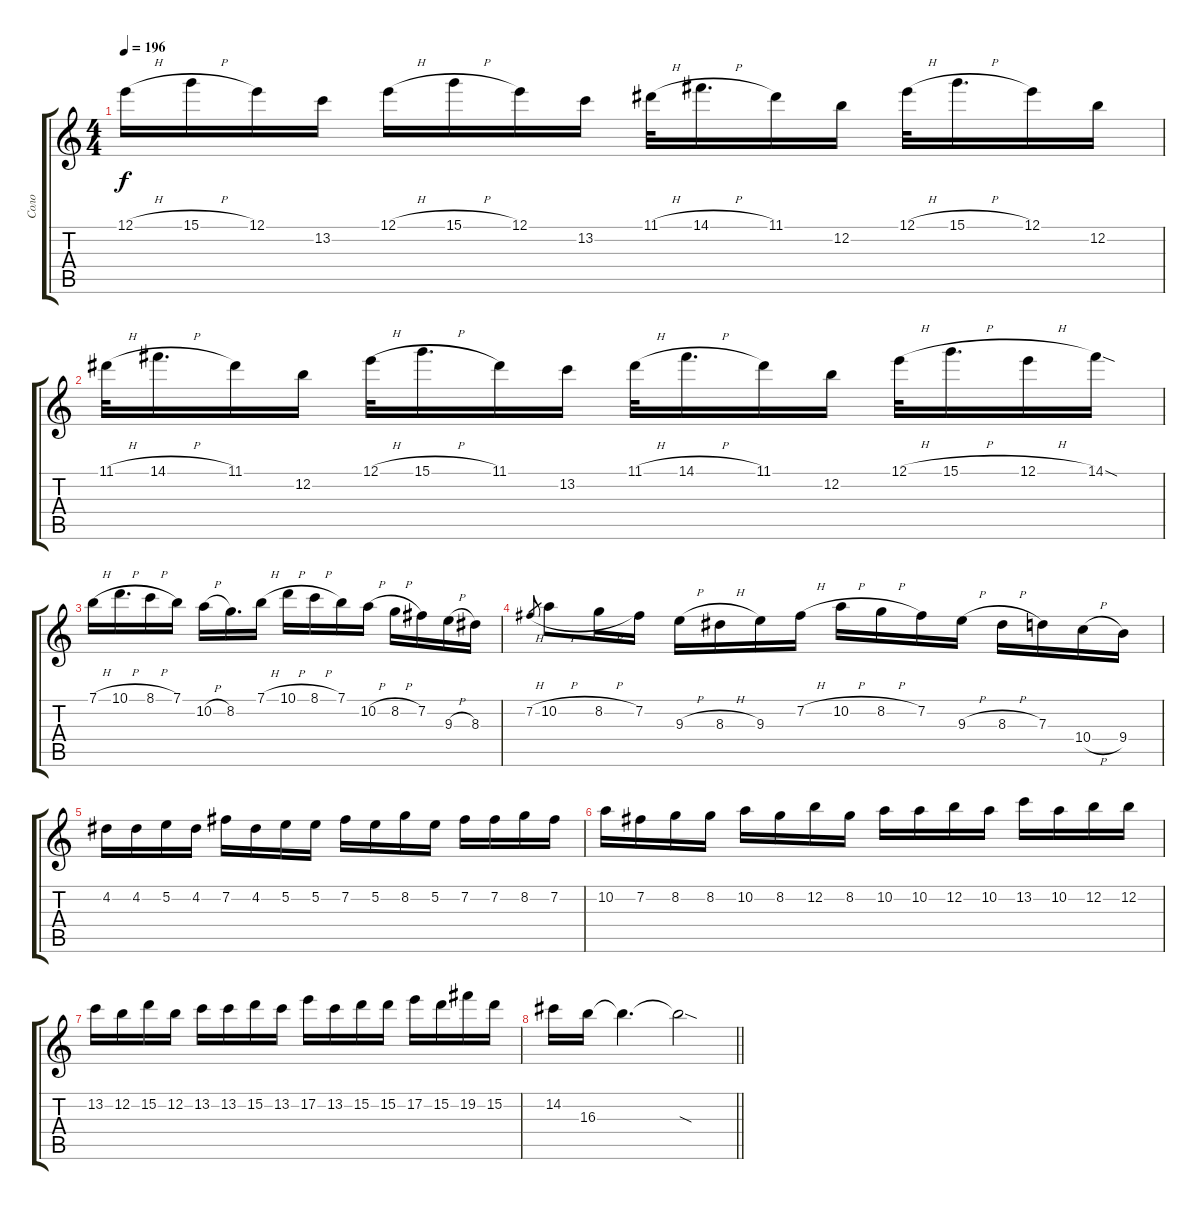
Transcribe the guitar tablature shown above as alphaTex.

\track ("Соло" "Соло") {instrument distortionguitar}
\staff {score tabs}
\tuning (E4 B3 G3 D3 A2 E2) {hide}
\ts (4 4)
\tempo 196
\clef g2
\ks c
12.1{h}.16{dy f} 15.1{h}.16 12.1.16 13.2.16 12.1{h}.16 15.1{h}.16 12.1.16 13.2.16 11.1{h}.32 14.1{h}.16{d} 11.1.16 12.2.16 12.1{h}.32 15.1{h}.16{d} 12.1.16 12.2.16 |
11.1{h}.32 14.1{h}.16{d} 11.1.16 12.2.16 12.1{h}.32 15.1{h}.16{d} 11.1.16 13.2.16 11.1{h}.32 14.1{h}.16{d} 11.1.16 12.2.16 12.1{h}.32 15.1{h}.16{d} 12.1{h}.16 14.1{sod}.16 |
7.1{h}.16 10.1{h}.16{d} 8.1{h}.16 7.1.16 10.2{h}.16 8.2.16{d} 7.1{h}.16 10.1{h}.16 8.1{h}.16 7.1.16 10.2{h}.16 8.2{h}.16 7.2.16 9.3{h}.16 8.3.16 |
7.2{h}.8{gr} 10.2{h}.8 8.2{h}.16 7.2.16 9.3{h}.16 8.3{h}.16 9.3.16 7.2{h}.16 10.2{h}.16 8.2{h}.16 7.2.16 9.3{h}.16 8.3{h}.16 7.3.16 10.4{h}.16 9.4.16 |
4.2.16 4.2.16 5.2.16 4.2.16 7.2.16 4.2.16 5.2.16 5.2.16 7.2.16 5.2.16 8.2.16 5.2.16 7.2.16 7.2.16 8.2.16 7.2.16 |
10.2.16 7.2.16 8.2.16 8.2.16 10.2.16 8.2.16 12.2.16 8.2.16 10.2.16 10.2.16 12.2.16 10.2.16 13.2.16 10.2.16 12.2.16 12.2.16 |
13.2.16 12.2.16 15.2.16 12.2.16 13.2.16 13.2.16 15.2.16 13.2.16 17.2.16 13.2.16 15.2.16 15.2.16 17.2.16 15.2.16 19.2.16 15.2.16 |
\barLineRight lightlight
14.2.16 16.3.16 16.3{t}.4{d} 16.3{sod t}.2
